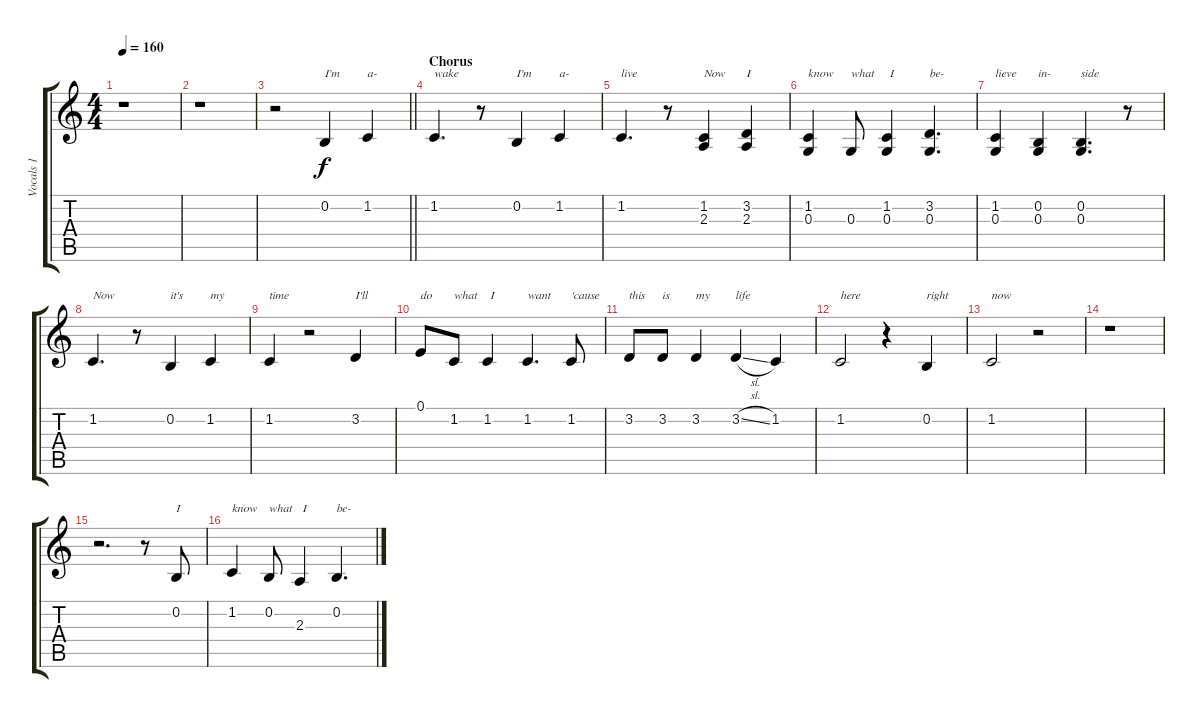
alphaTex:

\track ("Vocals 1" "Vocals 1") {instrument lead2sawtooth}
\staff {score tabs}
\tuning (E4 B3 G3 D3 A2 E2) {hide}
\ts (4 4)
\tempo 160
\clef g2
\ks c
r.1{dy f} |
r.1 |
\barLineRight lightlight
r.2 0.2.4{txt "I'm"} 1.2.4{txt "a-"} |
\section ("" "Chorus")
1.2.4{d txt "wake"} r.8 0.2.4{txt "I'm"} 1.2.4{txt "a-"} |
1.2.4{d txt "live"} r.8 (1.2 2.3).4{txt "Now"} (3.2 2.3).4{txt "I"} |
(1.2 0.3).4{txt "know"} 0.3.8{txt "what"} (1.2 0.3).4{txt " I"} (3.2 0.3).4{d txt "be-"} |
(1.2 0.3).4{txt "lieve"} (0.2 0.3).4{txt "in-"} (0.2 0.3).4{d txt "side"} r.8 |
1.2.4{d txt "Now"} r.8 0.2.4{txt "it's"} 1.2.4{txt "my"} |
1.2.4{txt "time"} r.2 3.2.4{txt "I'll"} |
0.1.8{txt "do"} 1.2.8{txt "what"} 1.2.4{txt " I"} 1.2.4{d txt "want"} 1.2.8{txt "'cause"} |
3.2.8{txt "this"} 3.2.8{txt "is"} 3.2.4{txt "my"} 3.2{sl}.4{txt "life"} 1.2.4 |
1.2.2{txt "here"} r.4 0.2.4{txt "right"} |
1.2.2{txt "now"} r.2 |
r.1 |
r.2{d} r.8 0.2.8{txt "I"} |
1.2.4{txt "know"} 0.2.8{txt "what"} 2.3.4{txt " I"} 0.2.4{d txt "be-"}
